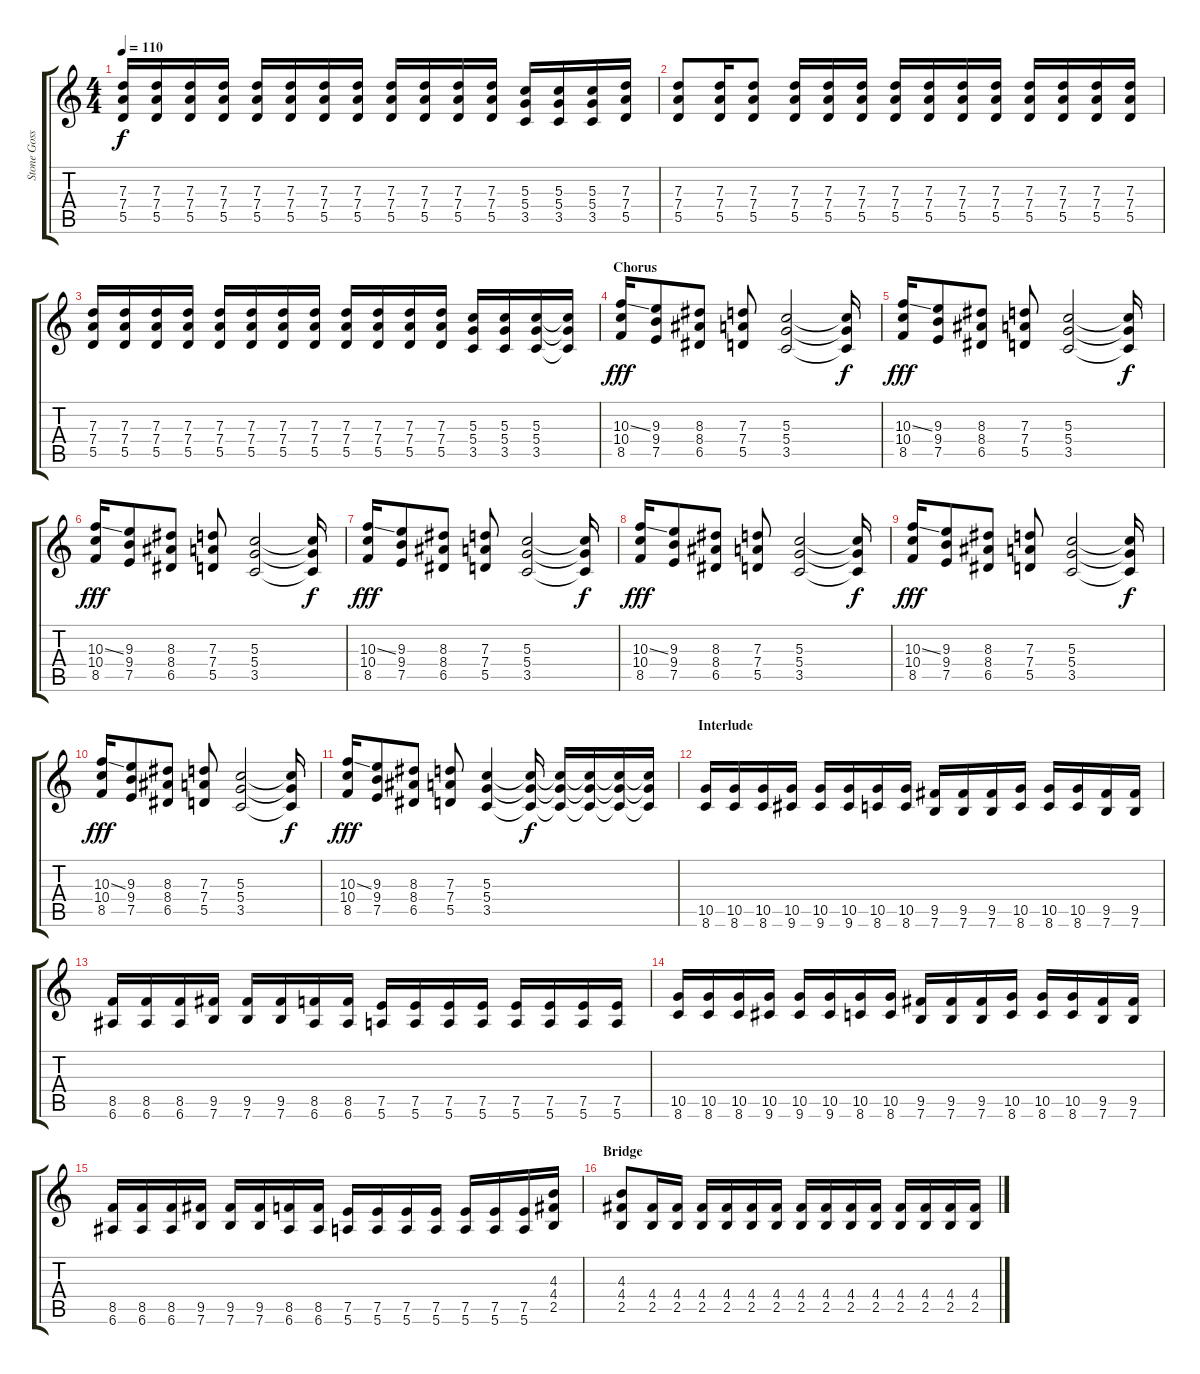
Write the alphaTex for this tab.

\track ("Stone Gossard" "Stone Goss") {instrument overdrivenguitar}
\staff {score tabs}
\tuning (E4 B3 G3 D3 A2 E2) {hide}
\ts (4 4)
\tempo 110
\clef g2
\ks c
(7.3 7.4 5.5).16{dy f} (7.3 7.4 5.5).16 (7.3 7.4 5.5).16 (7.3 7.4 5.5).16 (7.3 7.4 5.5).16 (7.3 7.4 5.5).16 (7.3 7.4 5.5).16 (7.3 7.4 5.5).16 (7.3 7.4 5.5).16 (7.3 7.4 5.5).16 (7.3 7.4 5.5).16 (7.3 7.4 5.5).16 (5.3 5.4 3.5).16 (5.3 5.4 3.5).16 (5.3 5.4 3.5).16 (7.3 7.4 5.5).16 |
(7.3 7.4 5.5).8 (7.3 7.4 5.5).16 (7.3 7.4 5.5).8 (7.3 7.4 5.5).16 (7.3 7.4 5.5).16 (7.3 7.4 5.5).16 (7.3 7.4 5.5).16 (7.3 7.4 5.5).16 (7.3 7.4 5.5).16 (7.3 7.4 5.5).16 (7.3 7.4 5.5).16 (7.3 7.4 5.5).16 (7.3 7.4 5.5).16 (7.3 7.4 5.5).16 |
(7.3 7.4 5.5).16 (7.3 7.4 5.5).16 (7.3 7.4 5.5).16 (7.3 7.4 5.5).16 (7.3 7.4 5.5).16 (7.3 7.4 5.5).16 (7.3 7.4 5.5).16 (7.3 7.4 5.5).16 (7.3 7.4 5.5).16 (7.3 7.4 5.5).16 (7.3 7.4 5.5).16 (7.3 7.4 5.5).16 (5.3 5.4 3.5).16 (5.3 5.4 3.5).16 (5.3 5.4 3.5).16 (5.3{t} 5.4{t} 3.5{t}).16 |
\section ("" "Chorus")
(10.3{ss} 10.4 8.5).16{dy fff} (9.3 9.4 7.5).8 (8.3 8.4 6.5).8 (7.3 7.4 5.5).8 (5.3 5.4 3.5).2 (5.3{t} 5.4{t} 3.5{t}).16{dy f} |
(10.3{ss} 10.4 8.5).16{dy fff} (9.3 9.4 7.5).8 (8.3 8.4 6.5).8 (7.3 7.4 5.5).8 (5.3 5.4 3.5).2 (5.3{t} 5.4{t} 3.5{t}).16{dy f} |
(10.3{ss} 10.4 8.5).16{dy fff} (9.3 9.4 7.5).8 (8.3 8.4 6.5).8 (7.3 7.4 5.5).8 (5.3 5.4 3.5).2 (5.3{t} 5.4{t} 3.5{t}).16{dy f} |
(10.3{ss} 10.4 8.5).16{dy fff} (9.3 9.4 7.5).8 (8.3 8.4 6.5).8 (7.3 7.4 5.5).8 (5.3 5.4 3.5).2 (5.3{t} 5.4{t} 3.5{t}).16{dy f} |
(10.3{ss} 10.4 8.5).16{dy fff} (9.3 9.4 7.5).8 (8.3 8.4 6.5).8 (7.3 7.4 5.5).8 (5.3 5.4 3.5).2 (5.3{t} 5.4{t} 3.5{t}).16{dy f} |
(10.3{ss} 10.4 8.5).16{dy fff} (9.3 9.4 7.5).8 (8.3 8.4 6.5).8 (7.3 7.4 5.5).8 (5.3 5.4 3.5).2 (5.3{t} 5.4{t} 3.5{t}).16{dy f} |
(10.3{ss} 10.4 8.5).16{dy fff} (9.3 9.4 7.5).8 (8.3 8.4 6.5).8 (7.3 7.4 5.5).8 (5.3 5.4 3.5).2 (5.3{t} 5.4{t} 3.5{t}).16{dy f} |
(10.3{ss} 10.4 8.5).16{dy fff} (9.3 9.4 7.5).8 (8.3 8.4 6.5).8 (7.3 7.4 5.5).8 (5.3 5.4 3.5).4 (5.3{t} 5.4{t} 3.5{t}).16{dy f} (5.3{t} 5.4{t} 3.5{t}).16 (5.3{t} 5.4{t} 3.5{t}).16 (5.3{t} 5.4{t} 3.5{t}).16 (5.3{t} 5.4{t} 3.5{t}).16 |
\section ("" "Interlude")
(10.5 8.6).16 (10.5 8.6).16 (10.5 8.6).16 (10.5 9.6).16 (10.5 9.6).16 (10.5 9.6).16 (10.5 8.6).16 (10.5 8.6).16 (9.5 7.6).16 (9.5 7.6).16 (9.5 7.6).16 (10.5 8.6).16 (10.5 8.6).16 (10.5 8.6).16 (9.5 7.6).16 (9.5 7.6).16 |
(8.5 6.6).16 (8.5 6.6).16 (8.5 6.6).16 (9.5 7.6).16 (9.5 7.6).16 (9.5 7.6).16 (8.5 6.6).16 (8.5 6.6).16 (7.5 5.6).16 (7.5 5.6).16 (7.5 5.6).16 (7.5 5.6).16 (7.5 5.6).16 (7.5 5.6).16 (7.5 5.6).16 (7.5 5.6).16 |
(10.5 8.6).16 (10.5 8.6).16 (10.5 8.6).16 (10.5 9.6).16 (10.5 9.6).16 (10.5 9.6).16 (10.5 8.6).16 (10.5 8.6).16 (9.5 7.6).16 (9.5 7.6).16 (9.5 7.6).16 (10.5 8.6).16 (10.5 8.6).16 (10.5 8.6).16 (9.5 7.6).16 (9.5 7.6).16 |
(8.5 6.6).16 (8.5 6.6).16 (8.5 6.6).16 (9.5 7.6).16 (9.5 7.6).16 (9.5 7.6).16 (8.5 6.6).16 (8.5 6.6).16 (7.5 5.6).16 (7.5 5.6).16 (7.5 5.6).16 (7.5 5.6).16 (7.5 5.6).16 (7.5 5.6).16 (7.5 5.6).16 (4.3 4.4 2.5).16 |
\section ("" "Bridge")
(4.3 4.4 2.5).8 (4.4 2.5).16 (4.4 2.5).16 (4.4 2.5).16 (4.4 2.5).16 (4.4 2.5).16 (4.4 2.5).16 (4.4 2.5).16 (4.4 2.5).16 (4.4 2.5).16 (4.4 2.5).16 (4.4 2.5).16 (4.4 2.5).16 (4.4 2.5).16 (4.4 2.5).16
